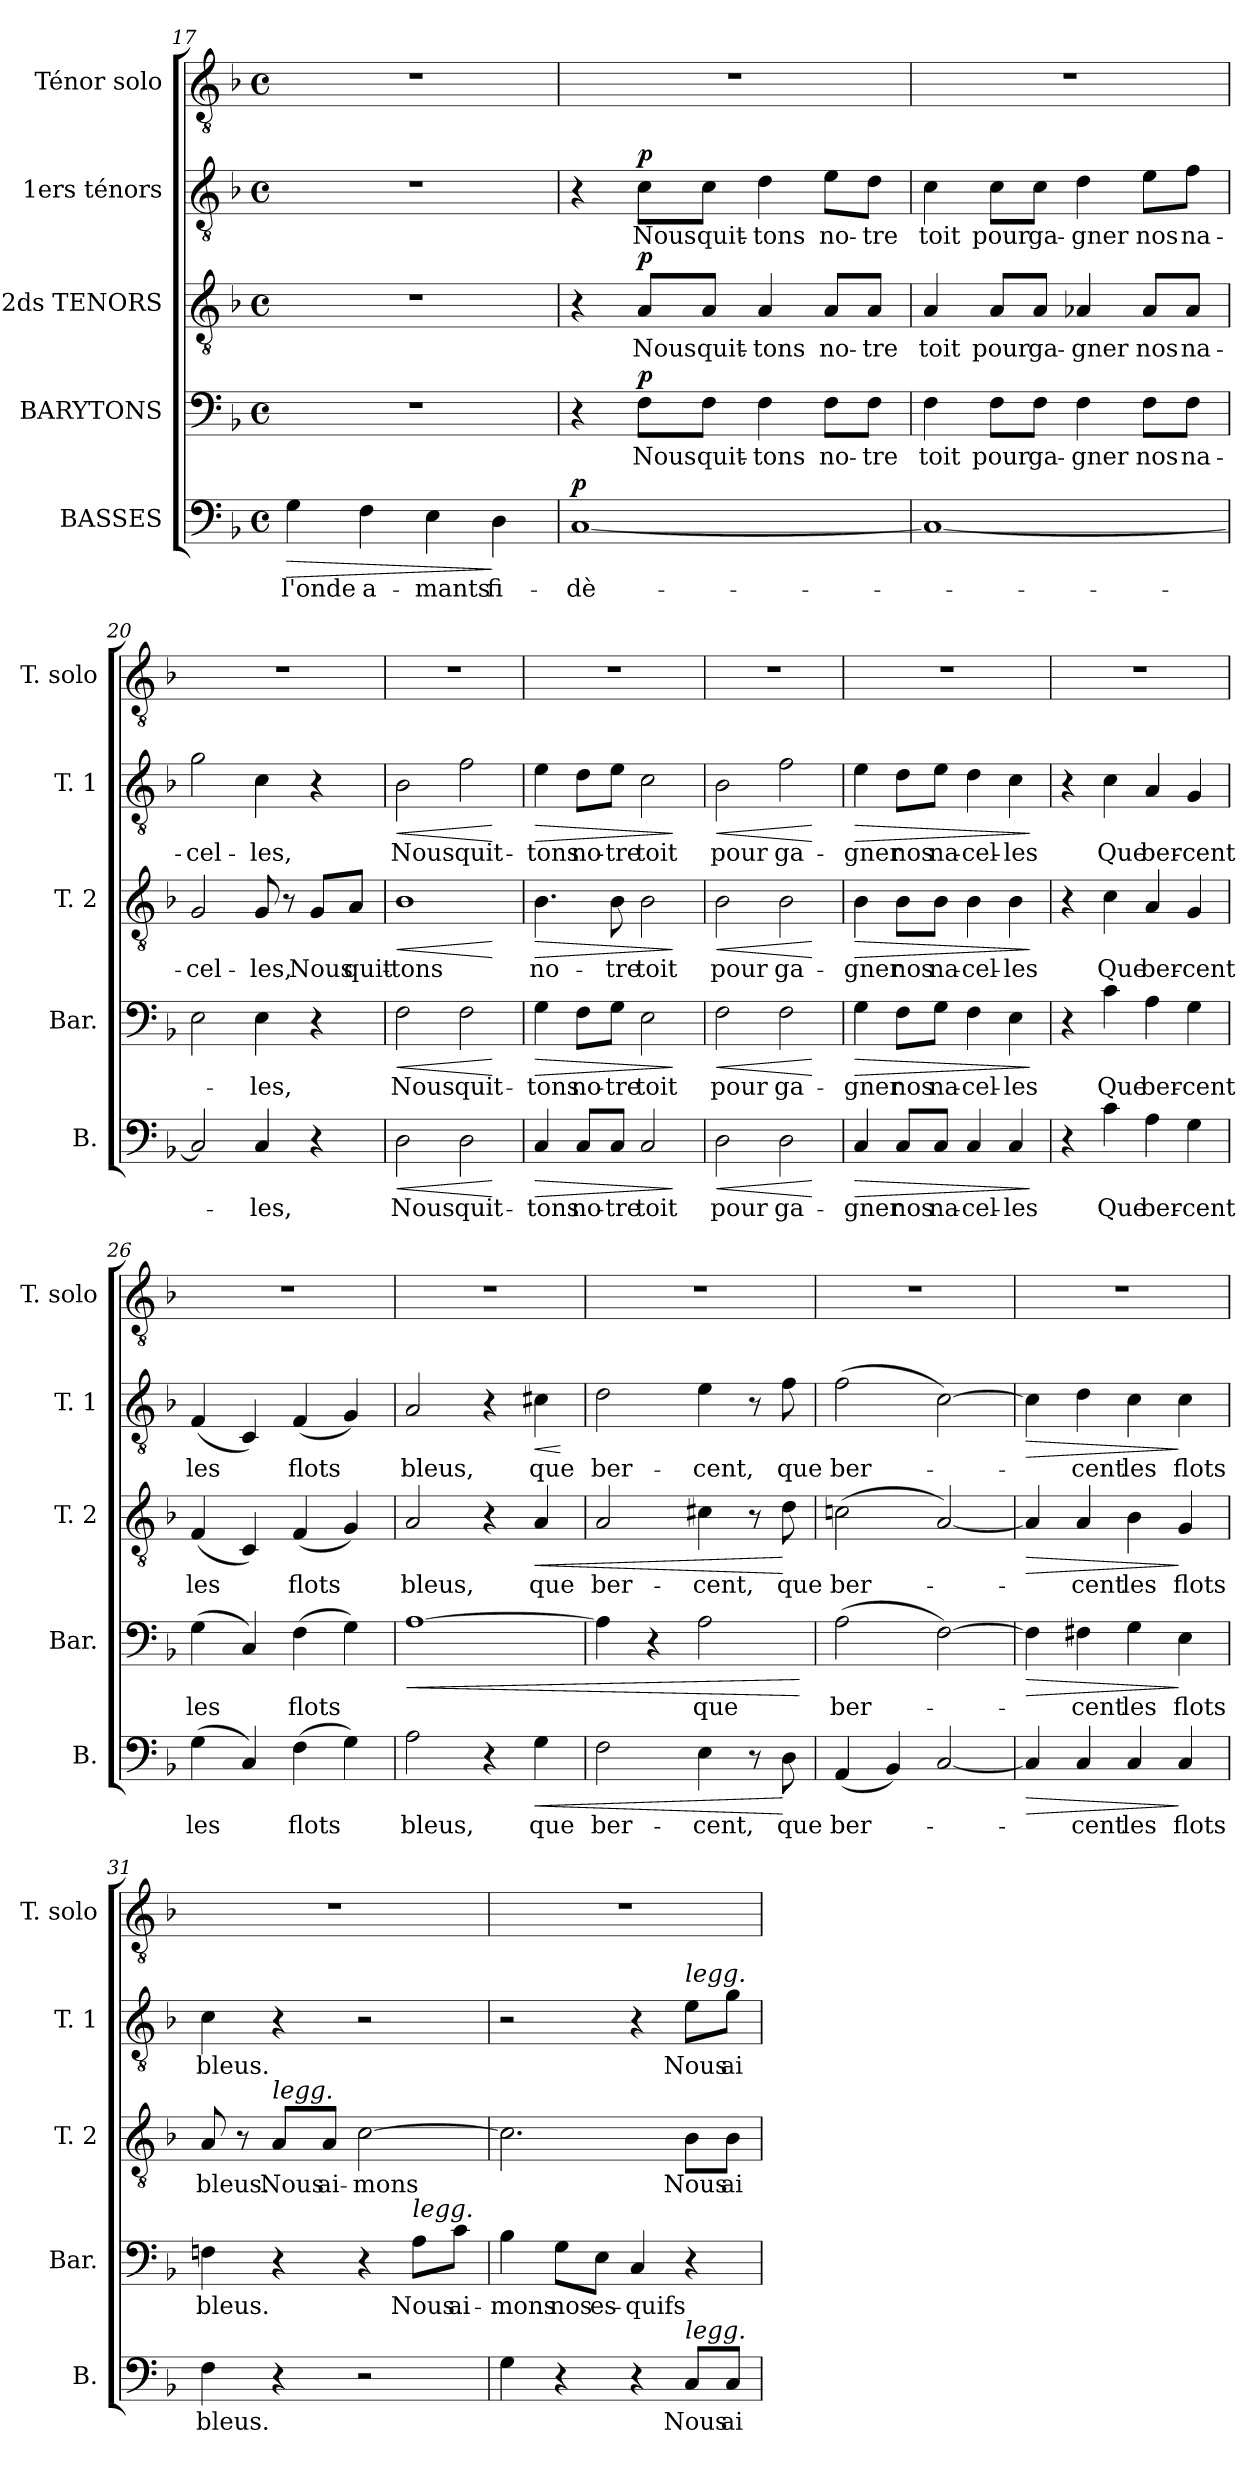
**kern	**text	**dynam	**kern	**text	**dynam	**kern	**text	**dynam	**kern	**text	**dynam	**kern
*part5	*part5	*part5	*part4	*part4	*part4	*part3	*part3	*part3	*part2	*part2	*part2	*part1
*staff5	*staff5	*staff5	*staff4	*staff4	*staff4	*staff3	*staff3	*staff3	*staff2	*staff2	*staff2	*staff1
*I"BASSES	*	*	*I"BARYTONS	*	*	*I"2ds TENORS	*	*	*I"1ers ténors	*	*	*I"Ténor solo
*I'B.	*	*	*I'Bar.	*	*	*I'T. 2	*	*	*I'T. 1	*	*	*I'T. solo
!!LO:LB:g=z
*clefF4	*	*	*clefF4	*	*	*clefGv2	*	*	*clefGv2	*	*	*clefGv2
*k[b-]	*	*	*k[b-]	*	*	*k[b-]	*	*	*k[b-]	*	*	*k[b-]
*F:	*	*	*F:	*	*	*F:	*	*	*F:	*	*	*F:
*M4/4	*	*	*M4/4	*	*	*M4/4	*	*	*M4/4	*	*	*M4/4
*met(c)	*	*	*met(c)	*	*	*met(c)	*	*	*met(c)	*	*	*met(c)
=17	=17	=17	=17	=17	=17	=17	=17	=17	=17	=17	=17	=17
!	!LO:LY:b	!LO:HP:b	!	!	!	!	!	!	!	!	!	!
4G\	l'onde	>	1r	.	.	1r	.	.	1r	.	.	1r
!	!LO:LY:b	!	!	!	!	!	!	!	!	!	!	!
4F\	a-	.	.	.	.	.	.	.	.	.	.	.
!	!LO:LY:b	!	!	!	!	!	!	!	!	!	!	!
4E\	-mants	.	.	.	.	.	.	.	.	.	.	.
!	!LO:LY:b	!	!	!	!	!	!	!	!	!	!	!
4D\	fi-	]	.	.	.	.	.	.	.	.	.	.
=18	=18	=18	=18	=18	=18	=18	=18	=18	=18	=18	=18	=18
!	!LO:LY:b	!LO:DY:a	!	!	!	!	!	!	!	!	!	!
[1C	-dè-	p	4r	.	.	4r	.	.	4r	.	.	1r
!	!	!	!	!LO:LY:b	!LO:DY:a	!	!LO:LY:b	!LO:DY:a	!	!LO:LY:b	!LO:DY:a	!
.	.	.	8F\L	Nous	p	8A/L	Nous	p	8c\L	Nous	p	.
!	!	!	!	!LO:LY:b	!	!	!LO:LY:b	!	!	!LO:LY:b	!	!
.	.	.	8F\J	quit-	.	8A/J	quit-	.	8c\J	quit-	.	.
!	!	!	!	!LO:LY:b	!	!	!LO:LY:b	!	!	!LO:LY:b	!	!
.	.	.	4F\	-tons	.	4A/	-tons	.	4d\	-tons	.	.
!	!	!	!	!LO:LY:b	!	!	!LO:LY:b	!	!	!LO:LY:b	!	!
.	.	.	8F\L	no-	.	8A/L	no-	.	8e\L	no-	.	.
!	!	!	!	!LO:LY:b	!	!	!LO:LY:b	!	!	!LO:LY:b	!	!
.	.	.	8F\J	-tre	.	8A/J	-tre	.	8d\J	-tre	.	.
=19	=19	=19	=19	=19	=19	=19	=19	=19	=19	=19	=19	=19
!	!	!	!	!LO:LY:b	!	!	!LO:LY:b	!	!	!LO:LY:b	!	!
1C_	.	.	4F\	toit	.	4A/	toit	.	4c\	toit	.	1r
!	!	!	!	!LO:LY:b	!	!	!LO:LY:b	!	!	!LO:LY:b	!	!
.	.	.	8F\L	pour	.	8A/L	pour	.	8c\L	pour	.	.
!	!	!	!	!LO:LY:b	!	!	!LO:LY:b	!	!	!LO:LY:b	!	!
.	.	.	8F\J	ga-	.	8A/J	ga-	.	8c\J	ga-	.	.
!	!	!	!	!LO:LY:b	!	!	!LO:LY:b	!	!	!LO:LY:b	!	!
.	.	.	4F\	-gner	.	4A-X/	-gner	.	4d\	-gner	.	.
!	!	!	!	!LO:LY:b	!	!	!LO:LY:b	!	!	!LO:LY:b	!	!
.	.	.	8F\L	nos	.	8A-/L	nos	.	8e\L	nos	.	.
!	!	!	!	!LO:LY:b	!	!	!LO:LY:b	!	!	!LO:LY:b	!	!
.	.	.	8F\J	na-	.	8A-/J	na-	.	8f\J	na-	.	.
!!LO:PB:g=z
=20	=20	=20	=20	=20	=20	=20	=20	=20	=20	=20	=20	=20
!	!	!	!	!	!	!	!LO:LY:b	!	!	!LO:LY:b	!	!
2C/]	.	.	2E\	.	.	2G/	-cel-	.	2g\	-cel-	.	1r
!	!LO:LY:b	!	!	!LO:LY:b	!	!	!LO:LY:b	!	!	!LO:LY:b	!	!
4C/	-les,	.	4E\	-les,	.	8G/	-les,	.	4c\	-les,	.	.
.	.	.	.	.	.	8r	.	.	.	.	.	.
!	!	!	!	!	!	!	!LO:LY:b	!	!	!	!	!
4r	.	.	4r	.	.	8G/L	Nous	.	4r	.	.	.
!	!	!	!	!	!	!	!LO:LY:b	!	!	!	!	!
.	.	.	.	.	.	8A/J	quit-	.	.	.	.	.
=21	=21	=21	=21	=21	=21	=21	=21	=21	=21	=21	=21	=21
!	!LO:LY:b	!LO:HP:b	!	!LO:LY:b	!LO:HP:b	!	!LO:LY:b	!LO:HP:b	!	!LO:LY:b	!LO:HP:b	!
2D\	Nous	<	2F\	Nous	<	1B-	-tons	<	2B-\	Nous	<	1r
!	!LO:LY:b	!	!	!LO:LY:b	!	!	!	!	!	!LO:LY:b	!	!
2D\	quit-	.	2F\	quit-	.	.	.	.	2f\	quit-	.	.
.	.	[	.	.	[	.	.	[	.	.	[	.
=22	=22	=22	=22	=22	=22	=22	=22	=22	=22	=22	=22	=22
!	!LO:LY:b	!LO:HP:b	!	!LO:LY:b	!LO:HP:b	!	!LO:LY:b	!LO:HP:b	!	!LO:LY:b	!LO:HP:b	!
4C/	-tons	>	4G\	-tons	>	4.B-\	no-	>	4e\	-tons	>	1r
!	!LO:LY:b	!	!	!LO:LY:b	!	!	!	!	!	!LO:LY:b	!	!
8C/L	no-	.	8F\L	no-	.	.	.	.	8d\L	no-	.	.
!	!LO:LY:b	!	!	!LO:LY:b	!	!	!LO:LY:b	!	!	!LO:LY:b	!	!
8C/J	-tre	.	8G\J	-tre	.	8B-\	-tre	.	8e\J	-tre	.	.
!	!LO:LY:b	!	!	!LO:LY:b	!	!	!LO:LY:b	!	!	!LO:LY:b	!	!
2C/	toit	.	2E\	toit	.	2B-\	toit	.	2c\	toit	.	.
.	.	]	.	.	]	.	.	]	.	.	]	.
=23	=23	=23	=23	=23	=23	=23	=23	=23	=23	=23	=23	=23
!	!LO:LY:b	!LO:HP:b	!	!LO:LY:b	!LO:HP:b	!	!LO:LY:b	!LO:HP:b	!	!LO:LY:b	!LO:HP:b	!
2D\	pour	<	2F\	pour	<	2B-\	pour	<	2B-\	pour	<	1r
!	!LO:LY:b	!	!	!LO:LY:b	!	!	!LO:LY:b	!	!	!LO:LY:b	!	!
2D\	ga-	.	2F\	ga-	.	2B-\	ga-	.	2f\	ga-	.	.
.	.	[	.	.	[	.	.	[	.	.	[	.
=24	=24	=24	=24	=24	=24	=24	=24	=24	=24	=24	=24	=24
!	!LO:LY:b	!LO:HP:b	!	!LO:LY:b	!LO:HP:b	!	!LO:LY:b	!LO:HP:b	!	!LO:LY:b	!LO:HP:b	!
4C/	-gner	>	4G\	-gner	>	4B-\	-gner	>	4e\	-gner	>	1r
!	!LO:LY:b	!	!	!LO:LY:b	!	!	!LO:LY:b	!	!	!LO:LY:b	!	!
8C/L	nos	.	8F\L	nos	.	8B-\L	nos	.	8d\L	nos	.	.
!	!LO:LY:b	!	!	!LO:LY:b	!	!	!LO:LY:b	!	!	!LO:LY:b	!	!
8C/J	na-	.	8G\J	na-	.	8B-\J	na-	.	8e\J	na-	.	.
!	!LO:LY:b	!	!	!LO:LY:b	!	!	!LO:LY:b	!	!	!LO:LY:b	!	!
4C/	-cel-	.	4F\	-cel-	.	4B-\	-cel-	.	4d\	-cel-	.	.
!	!LO:LY:b	!	!	!LO:LY:b	!	!	!LO:LY:b	!	!	!LO:LY:b	!	!
4C/	-les	.	4E\	-les	.	4B-\	-les	.	4c\	-les	.	.
.	.	]	.	.	]	.	.	]	.	.	]	.
!!LO:LB:g=z
=25	=25	=25	=25	=25	=25	=25	=25	=25	=25	=25	=25	=25
4r	.	.	4r	.	.	4r	.	.	4r	.	.	1r
!	!LO:LY:b	!	!	!LO:LY:b	!	!	!LO:LY:b	!	!	!LO:LY:b	!	!
4c\	Que	.	4c\	Que	.	4c\	Que	.	4c\	Que	.	.
!	!LO:LY:b	!	!	!LO:LY:b	!	!	!LO:LY:b	!	!	!LO:LY:b	!	!
4A\	ber-	.	4A\	ber-	.	4A/	ber-	.	4A/	ber-	.	.
!	!LO:LY:b	!	!	!LO:LY:b	!	!	!LO:LY:b	!	!	!LO:LY:b	!	!
4G\	-cent	.	4G\	-cent	.	4G/	-cent	.	4G/	-cent	.	.
=26	=26	=26	=26	=26	=26	=26	=26	=26	=26	=26	=26	=26
!	!LO:LY:b	!	!	!LO:LY:b	!	!	!LO:LY:b	!	!	!LO:LY:b	!	!
(>4G\	les	.	(>4G\	les	.	(4F/	les	.	(4F/	les	.	1r
4C/)	.	.	4C/)	.	.	4C/)	.	.	4C/)	.	.	.
!	!LO:LY:b	!	!	!LO:LY:b	!	!	!LO:LY:b	!	!	!LO:LY:b	!	!
(>4F\	flots	.	(>4F\	flots	.	(<4F/	flots	.	(<4F/	flots	.	.
4G\)	.	.	4G\)	.	.	4G/)	.	.	4G/)	.	.	.
=27	=27	=27	=27	=27	=27	=27	=27	=27	=27	=27	=27	=27
!	!LO:LY:b	!	!	!	!LO:HP:b	!	!LO:LY:b	!	!	!LO:LY:b	!	!
2A\	bleus,	.	[1A	.	<	2A/	bleus,	.	2A/	bleus,	.	1r
4r	.	.	.	.	.	4r	.	.	4r	.	.	.
!	!LO:LY:b	!LO:HP:b	!	!	!	!	!LO:LY:b	!LO:HP:b	!	!LO:LY:b	!LO:HP:b	!
4G\	que	<	.	.	.	4A/	que	<	4c#X\	que	<	.
.	.	.	.	.	.	.	.	.	.	.	[	.
=28	=28	=28	=28	=28	=28	=28	=28	=28	=28	=28	=28	=28
!	!LO:LY:b	!	!	!	!	!	!LO:LY:b	!	!	!LO:LY:b	!	!
2F\	ber-	.	4A\]	.	.	2A/	ber-	.	2d\	ber-	.	1r
.	.	.	4r	.	.	.	.	.	.	.	.	.
!	!LO:LY:b	!	!	!LO:LY:b	!	!	!LO:LY:b	!	!	!LO:LY:b	!	!
4E\	-cent,	.	2A\	que	.	4c#X\	-cent,	.	4e\	-cent,	.	.
8r	.	.	.	.	.	8r	.	.	8r	.	.	.
!	!LO:LY:b	!	!	!	!	!	!LO:LY:b	!	!	!LO:LY:b	!	!
8D\	que	[	.	.	.	8d\	que	[	8f\	que	.	.
.	.	.	.	.	[	.	.	.	.	.	.	.
=29	=29	=29	=29	=29	=29	=29	=29	=29	=29	=29	=29	=29
!	!LO:LY:b	!	!	!LO:LY:b	!	!	!LO:LY:b	!	!	!LO:LY:b	!	!
(<4AA/	ber-	.	(>2A\	ber-	.	(>2cn\	ber-	.	(>2f\	ber-	.	1r
4BB-/)	.	.	.	.	.	.	.	.	.	.	.	.
[2C/	.	.	[2F\)	.	.	[2A/)	.	.	[2c\)	.	.	.
!!LO:LB:g=z
=30	=30	=30	=30	=30	=30	=30	=30	=30	=30	=30	=30	=30
!	!	!LO:HP:b	!	!	!LO:HP:b	!	!	!LO:HP:b	!	!	!LO:HP:b	!
4C/]	.	>	4F\]	.	>	4A/]	.	>	4c\]	.	>	1r
!	!LO:LY:b	!	!	!LO:LY:b	!	!	!LO:LY:b	!	!	!LO:LY:b	!	!
4C/	-cent	.	4F#X\	-cent	.	4A/	-cent	.	4d\	-cent	.	.
!	!LO:LY:b	!	!	!LO:LY:b	!	!	!LO:LY:b	!	!	!LO:LY:b	!	!
4C/	les	.	4G\	les	.	4B-\	les	.	4c\	les	.	.
!	!LO:LY:b	!	!	!LO:LY:b	!	!	!LO:LY:b	!	!	!LO:LY:b	!	!
4C/	flots	]	4E\	flots	]	4G/	flots	]	4c\	flots	]	.
=31	=31	=31	=31	=31	=31	=31	=31	=31	=31	=31	=31	=31
!	!LO:LY:b	!	!	!LO:LY:b	!	!	!LO:LY:b	!	!	!LO:LY:b	!	!
4F\	bleus.	.	4Fn\	bleus.	.	8A/	bleus.	.	4c\	bleus.	.	1r
.	.	.	.	.	.	8r	.	.	.	.	.	.
!	!	!	!	!	!	!LO:TX:a:i:t=legg.	!	!	!	!	!	!
!	!	!	!	!	!	!	!LO:LY:b	!	!	!	!	!
4r	.	.	4r	.	.	8A/L	Nous	.	4r	.	.	.
!	!	!	!	!	!	!	!LO:LY:b	!	!	!	!	!
.	.	.	.	.	.	8A/J	ai-	.	.	.	.	.
!	!	!	!	!	!	!	!LO:LY:b	!	!	!	!	!
2r	.	.	4r	.	.	[2c\	-mons	.	2r	.	.	.
!	!	!	!LO:TX:a:i:t=legg.	!	!	!	!	!	!	!	!	!
!	!	!	!	!LO:LY:b	!	!	!	!	!	!	!	!
.	.	.	8A\L	Nous	.	.	.	.	.	.	.	.
!	!	!	!	!LO:LY:b	!	!	!	!	!	!	!	!
.	.	.	8c\J	ai-	.	.	.	.	.	.	.	.
=32	=32	=32	=32	=32	=32	=32	=32	=32	=32	=32	=32	=32
!	!	!	!	!LO:LY:b	!	!	!	!	!	!	!	!
4G\	.	.	4B-\	-mons	.	2.c\]	.	.	2r	.	.	1r
!	!	!	!	!LO:LY:b	!	!	!	!	!	!	!	!
4r	.	.	8G\L	nos	.	.	.	.	.	.	.	.
!	!	!	!	!LO:LY:b	!	!	!	!	!	!	!	!
.	.	.	8E\J	es-	.	.	.	.	.	.	.	.
!	!	!	!	!LO:LY:b	!	!	!	!	!	!	!	!
4r	.	.	4C/	-quifs	.	.	.	.	4r	.	.	.
!	!	!	!	!	!	!	!	!	!LO:TX:a:i:t=legg.	!	!	!
!LO:TX:a:i:t=legg.	!	!	!	!	!	!	!	!	!	!	!	!
!	!LO:LY:b	!	!	!	!	!	!LO:LY:b	!	!	!LO:LY:b	!	!
8C/L	Nous	.	4r	.	.	8B-\L	Nous	.	8e\L	Nous	.	.
!	!LO:LY:b	!	!	!	!	!	!LO:LY:b	!	!	!LO:LY:b	!	!
8C/J	ai-	.	.	.	.	8B-\J	ai-	.	8g\J	ai-	.	.
=	=	=	=	=	=	=	=	=	=	=	=	=
*-	*-	*-	*-	*-	*-	*-	*-	*-	*-	*-	*-	*-
